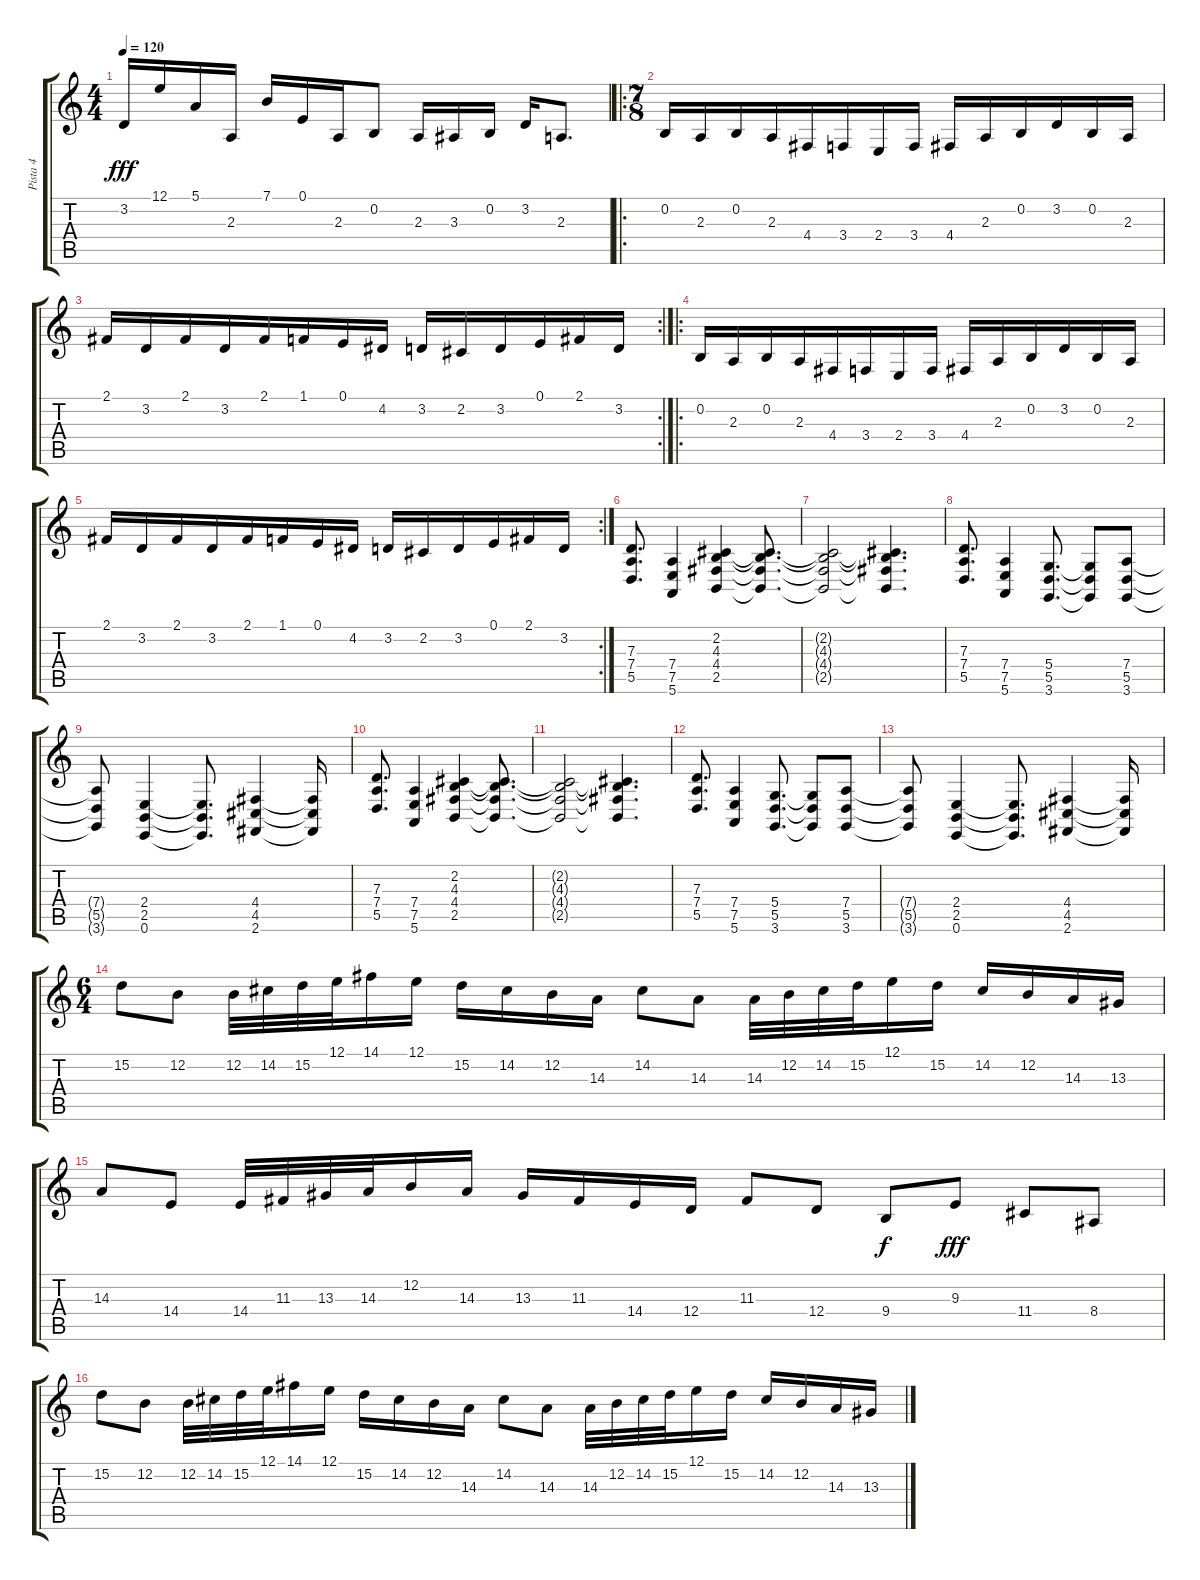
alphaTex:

\track ("Pista 4" "Pista 4") {instrument stringensemble1}
\staff {score tabs}
\tuning (E4 B3 G3 D3 A2 E2) {hide}
\ts (4 4)
\tempo 120
\clef g2
\ks c
3.2.16{dy fff volume 16 instrument churchorgan} 12.1.16 5.1.16 2.3.16 7.1.16 0.1.16 2.3.16 0.2.8 2.3.16 3.3.16 0.2.16 3.2.16 2.3.8{d} |
\ro
\ts (7 8)
0.2.16 2.3.16 0.2.16 2.3.16 4.4.16 3.4.16 2.4.16 3.4.16 4.4.16 2.3.16 0.2.16 3.2.16 0.2.16 2.3.16 |
\rc 2
2.1.16 3.2.16 2.1.16 3.2.16 2.1.16 1.1.16 0.1.16 4.2.16 3.2.16 2.2.16 3.2.16 0.1.16 2.1.16 3.2.16 |
\ro
0.2.16 2.3.16 0.2.16 2.3.16 4.4.16 3.4.16 2.4.16 3.4.16 4.4.16 2.3.16 0.2.16 3.2.16 0.2.16 2.3.16 |
\rc 2
2.1.16 3.2.16 2.1.16 3.2.16 2.1.16 1.1.16 0.1.16 4.2.16 3.2.16 2.2.16 3.2.16 0.1.16 2.1.16 3.2.16 |
(7.3 7.4 5.5).8{d volume 10 instrument stringensemble1} (7.4 7.5 5.6).4 (2.2 4.3 4.4 2.5).4 (2.2{t} 4.3{t} 4.4{t} 2.5{t}).8{d} |
(2.2{t} 4.3{t} 4.4{t} 2.5{t}).2 (2.2{t} 4.3{t} 4.4{t} 2.5{t}).4{d} |
(7.3 7.4 5.5).8{d} (7.4 7.5 5.6).4 (5.4 5.5 3.6).8{d} (5.4{t} 5.5{t} 3.6{t}).8 (7.4 5.5 3.6).8 |
(7.4{t} 5.5{t} 3.6{t}).8 (2.4 2.5 0.6).4 (2.4{t} 2.5{t} 0.6{t}).8{d} (4.4 4.5 2.6).4 (4.4{t} 4.5{t} 2.6{t}).16 |
(7.3 7.4 5.5).8{d volume 12 instrument stringensemble1} (7.4 7.5 5.6).4 (2.2 4.3 4.4 2.5).4 (2.2{t} 4.3{t} 4.4{t} 2.5{t}).8{d} |
(2.2{t} 4.3{t} 4.4{t} 2.5{t}).2 (2.2{t} 4.3{t} 4.4{t} 2.5{t}).4{d} |
(7.3 7.4 5.5).8{d} (7.4 7.5 5.6).4 (5.4 5.5 3.6).8{d} (5.4{t} 5.5{t} 3.6{t}).8 (7.4 5.5 3.6).8 |
(7.4{t} 5.5{t} 3.6{t}).8 (2.4 2.5 0.6).4 (2.4{t} 2.5{t} 0.6{t}).8{d} (4.4 4.5 2.6).4 (4.4{t} 4.5{t} 2.6{t}).16 |
\ts (6 4)
15.2.8{volume 12 instrument lead1square} 12.2.8 12.2.32 14.2.32 15.2.32 12.1.32 14.1.16 12.1.16 15.2.16 14.2.16 12.2.16 14.3.16 14.2.8 14.3.8 14.3.32 12.2.32 14.2.32 15.2.32 12.1.16 15.2.16 14.2.16 12.2.16 14.3.16 13.3.16 |
14.3.8 14.4.8 14.4.32 11.3.32 13.3.32 14.3.32 12.2.16 14.3.16 13.3.16 11.3.16 14.4.16 12.4.16 11.3.8 12.4.8 9.4.8{dy f} 9.3.8{dy fff} 11.4.8 8.4.8 |
15.2.8 12.2.8 12.2.32 14.2.32 15.2.32 12.1.32 14.1.16 12.1.16 15.2.16 14.2.16 12.2.16 14.3.16 14.2.8 14.3.8 14.3.32 12.2.32 14.2.32 15.2.32 12.1.16 15.2.16 14.2.16 12.2.16 14.3.16 13.3.16
